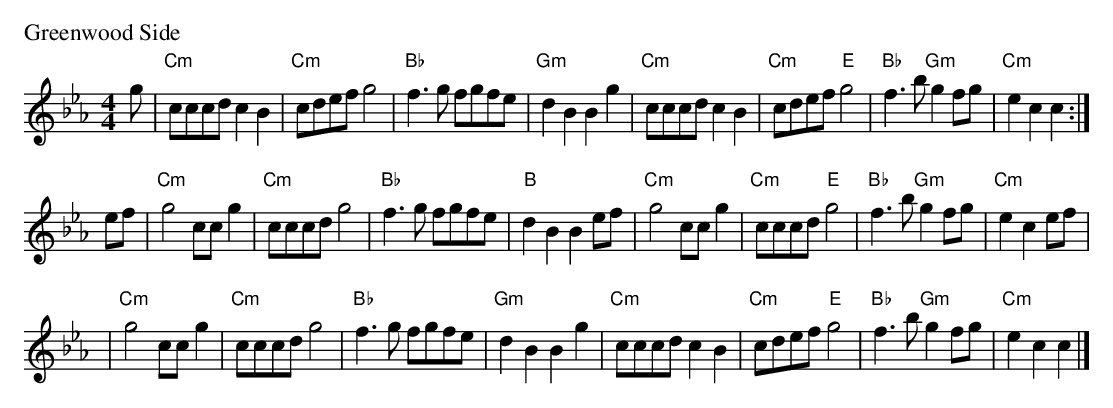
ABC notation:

X:1
P:Greenwood Side
M:4/4
L:1/8
K:Cm
g \
| "Cm"cccd c2 B2 | "Cm"cdef g4 | "Bb"f3 g fgfe | "Gm"d2 B2 B2 g2 \
| "Cm"cccd c2 B2 | "Cm"cdef "E"g4 | "Bb"f3 b "Gm"g2 fg | "Cm"e2 c2 c2 :|
ef \
| "Cm"g4 cc g2 | "Cm"cccd g4 | "Bb"f3 g fgfe | "B"d2 B2 B2 ef \
| "Cm"g4 cc g2 | "Cm"cccd "E"g4 | "Bb"f3 b "Gm"g2 fg | "Cm"e2 c2 ef |
| "Cm"g4 cc g2 | "Cm"cccd g4 | "Bb"f3 g fgfe | "Gm"d2 B2 B2 g2 \
| "Cm"cccd c2 B2 | "Cm"cdef "E"g4 | "Bb"f3 b "Gm"g2 fg | "Cm"e2 c2 c2 |]
